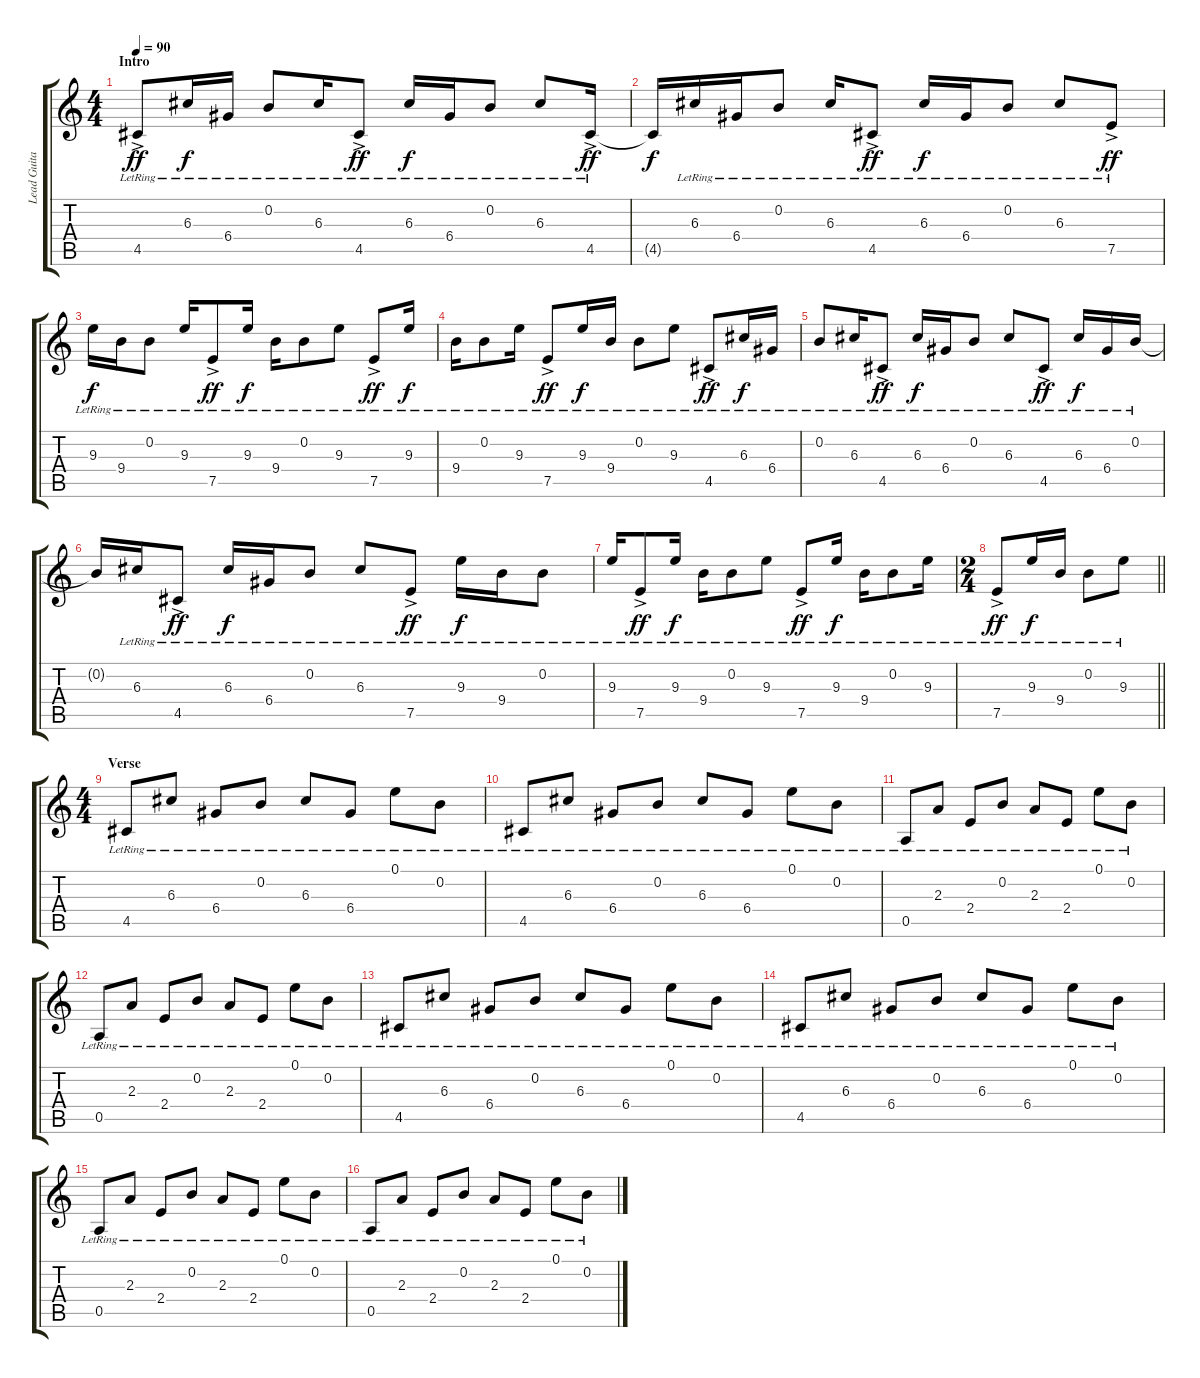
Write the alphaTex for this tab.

\track ("Lead Guitar (Xulfi)" "Lead Guita") {instrument electricguitarclean}
\staff {score tabs}
\tuning (E4 B3 G3 D3 A2 D2) {hide}
\ts (4 4)
\section ("" "Intro")
\tempo 90
\clef g2
\ks c
4.5{ac lr}.8{dy ff volume 12 balance 8 instrument acousticguitarsteel} 6.3{lr}.16{dy f} 6.4{lr}.16 0.2{lr}.8 6.3{lr}.16 4.5{ac lr}.8{dy ff} 6.3{lr}.16{dy f} 6.4{lr}.16 0.2{lr}.8 6.3{lr}.8 4.5{ac lr}.16{dy ff} |
4.5{t}.16{dy f} 6.3{lr}.16 6.4{lr}.16 0.2{lr}.8 6.3{lr}.16 4.5{ac lr}.8{dy ff} 6.3{lr}.16{dy f} 6.4{lr}.16 0.2{lr}.8 6.3{lr}.8 7.5{ac lr}.8{dy ff} |
9.3{lr}.16{dy f} 9.4{lr}.16 0.2{lr}.8 9.3{lr}.16 7.5{ac lr}.8{dy ff} 9.3{lr}.16{dy f} 9.4{lr}.16 0.2{lr}.8 9.3{lr}.8 7.5{ac lr}.8{dy ff} 9.3{lr}.16{dy f} |
9.4{lr}.16 0.2{lr}.8 9.3{lr}.16 7.5{ac lr}.8{dy ff} 9.3{lr}.16{dy f} 9.4{lr}.16 0.2{lr}.8 9.3{lr}.8 4.5{ac lr}.8{dy ff} 6.3{lr}.16{dy f} 6.4{lr}.16 |
0.2{lr}.8 6.3{lr}.16 4.5{ac lr}.8{dy ff} 6.3{lr}.16{dy f} 6.4{lr}.16 0.2{lr}.8 6.3{lr}.8 4.5{ac lr}.8{dy ff} 6.3{lr}.16{dy f} 6.4{lr}.16 0.2{lr}.16 |
0.2{t}.16 6.3{lr}.16 4.5{ac lr}.8{dy ff} 6.3{lr}.16{dy f} 6.4{lr}.16 0.2{lr}.8 6.3{lr}.8 7.5{ac lr}.8{dy ff} 9.3{lr}.16{dy f} 9.4{lr}.16 0.2{lr}.8 |
9.3{lr}.16 7.5{ac lr}.8{dy ff} 9.3{lr}.16{dy f} 9.4{lr}.16 0.2{lr}.8 9.3{lr}.8 7.5{ac lr}.8{dy ff} 9.3{lr}.16{dy f} 9.4{lr}.16 0.2{lr}.8 9.3{lr}.16 |
\ts (2 4)
\barLineRight lightlight
7.5{ac lr}.8{dy ff} 9.3{lr}.16{dy f} 9.4{lr}.16 0.2{lr}.8 9.3{lr}.8 |
\ts (4 4)
\section ("" "Verse")
4.5{lr}.8{volume 8 balance 5 instrument electricguitarclean} 6.3{lr}.8 6.4{lr}.8 0.2{lr}.8 6.3{lr}.8 6.4{lr}.8 0.1{lr}.8 0.2{lr}.8 |
4.5{lr}.8 6.3{lr}.8 6.4{lr}.8 0.2{lr}.8 6.3{lr}.8 6.4{lr}.8 0.1{lr}.8 0.2{lr}.8 |
0.5{lr}.8 2.3{lr}.8 2.4{lr}.8 0.2{lr}.8 2.3{lr}.8 2.4{lr}.8 0.1{lr}.8 0.2{lr}.8 |
0.5{lr}.8 2.3{lr}.8 2.4{lr}.8 0.2{lr}.8 2.3{lr}.8 2.4{lr}.8 0.1{lr}.8 0.2{lr}.8 |
4.5{lr}.8 6.3{lr}.8 6.4{lr}.8 0.2{lr}.8 6.3{lr}.8 6.4{lr}.8 0.1{lr}.8 0.2{lr}.8 |
4.5{lr}.8 6.3{lr}.8 6.4{lr}.8 0.2{lr}.8 6.3{lr}.8 6.4{lr}.8 0.1{lr}.8 0.2{lr}.8 |
0.5{lr}.8 2.3{lr}.8 2.4{lr}.8 0.2{lr}.8 2.3{lr}.8 2.4{lr}.8 0.1{lr}.8 0.2{lr}.8 |
0.5{lr}.8 2.3{lr}.8 2.4{lr}.8 0.2{lr}.8 2.3{lr}.8 2.4{lr}.8 0.1{lr}.8 0.2{lr}.8
